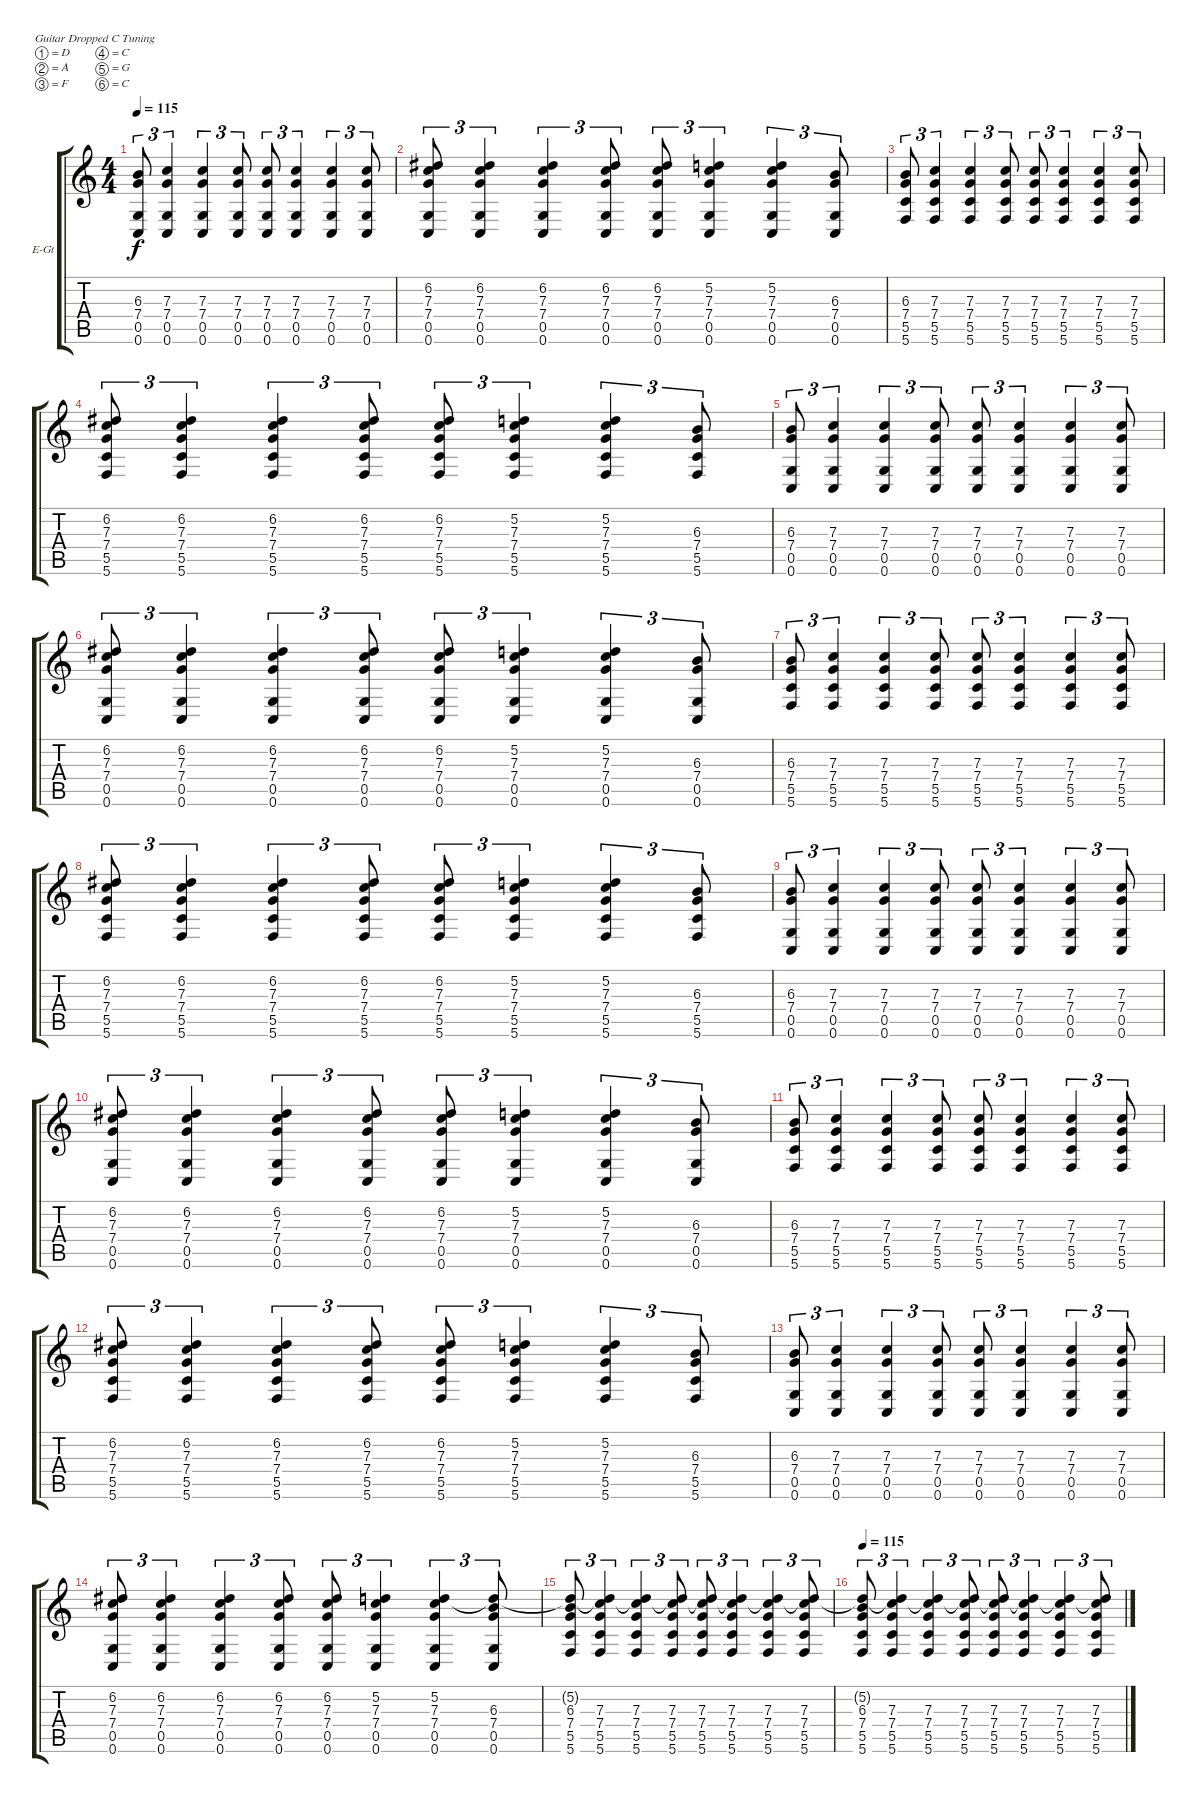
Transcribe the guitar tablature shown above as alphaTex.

\bracketExtendMode groupsimilarinstruments
\firstSystemTrackNameOrientation horizontal
\otherSystemsTrackNameOrientation horizontal
\track ("Adam - Clean" "E-Gt") {instrument electricguitarclean}
\staff {score tabs}
\tuning (D4 A3 F3 C3 G2 C2)
\ts (4 4)
\tempo 115
\clef g2
\ks c
(6.3 0.6 7.4 0.5).8{tu (3 2) dy f} (7.3 0.6 7.4 0.5).4{tu (3 2)} (0.6 7.4 7.3 0.5).4{tu (3 2)} (0.6 7.4 7.3 0.5).8{tu (3 2)} (0.6 7.3 7.4 0.5).8{tu (3 2)} (0.6 7.4 7.3 0.5).4{tu (3 2)} (0.6 7.3 7.4 0.5).4{tu (3 2)} (0.6 7.4 7.3 0.5).8{tu (3 2)} |
(0.6 0.5 7.4 7.3 6.2).8{tu (3 2)} (0.6 6.2 7.3 7.4 0.5).4{tu (3 2)} (0.6 6.2 7.4 7.3 0.5).4{tu (3 2)} (0.6 6.2 7.3 7.4 0.5).8{tu (3 2)} (0.6 6.2 7.4 7.3 0.5).8{tu (3 2)} (0.6 5.2 7.3 7.4 0.5).4{tu (3 2)} (0.6 5.2 7.4 7.3 0.5).4{tu (3 2)} (0.6 6.3 7.4 0.5).8{tu (3 2)} |
(6.3 5.6 7.4 5.5).8{tu (3 2)} (7.3 5.6 7.4 5.5).4{tu (3 2)} (5.6 7.4 7.3 5.5).4{tu (3 2)} (5.6 7.4 7.3 5.5).8{tu (3 2)} (5.6 7.3 7.4 5.5).8{tu (3 2)} (5.6 7.4 7.3 5.5).4{tu (3 2)} (5.6 7.3 7.4 5.5).4{tu (3 2)} (5.6 7.4 7.3 5.5).8{tu (3 2)} |
(5.6 5.5 7.4 7.3 6.2).8{tu (3 2)} (5.6 6.2 7.3 7.4 5.5).4{tu (3 2)} (5.6 6.2 7.4 7.3 5.5).4{tu (3 2)} (5.6 6.2 7.3 7.4 5.5).8{tu (3 2)} (5.6 6.2 7.4 7.3 5.5).8{tu (3 2)} (5.6 5.2 7.3 7.4 5.5).4{tu (3 2)} (5.6 5.2 7.4 7.3 5.5).4{tu (3 2)} (5.6 6.3 7.4 5.5).8{tu (3 2)} |
(6.3 0.6 7.4 0.5).8{tu (3 2)} (7.3 0.6 7.4 0.5).4{tu (3 2)} (0.6 7.4 7.3 0.5).4{tu (3 2)} (0.6 7.4 7.3 0.5).8{tu (3 2)} (0.6 7.3 7.4 0.5).8{tu (3 2)} (0.6 7.4 7.3 0.5).4{tu (3 2)} (0.6 7.3 7.4 0.5).4{tu (3 2)} (0.6 7.4 7.3 0.5).8{tu (3 2)} |
(0.6 0.5 7.4 7.3 6.2).8{tu (3 2)} (0.6 6.2 7.3 7.4 0.5).4{tu (3 2)} (0.6 6.2 7.4 7.3 0.5).4{tu (3 2)} (0.6 6.2 7.3 7.4 0.5).8{tu (3 2)} (0.6 6.2 7.4 7.3 0.5).8{tu (3 2)} (0.6 5.2 7.3 7.4 0.5).4{tu (3 2)} (0.6 5.2 7.4 7.3 0.5).4{tu (3 2)} (0.6 6.3 7.4 0.5).8{tu (3 2)} |
(6.3 5.6 7.4 5.5).8{tu (3 2)} (7.3 5.6 7.4 5.5).4{tu (3 2)} (5.6 7.4 7.3 5.5).4{tu (3 2)} (5.6 7.4 7.3 5.5).8{tu (3 2)} (5.6 7.3 7.4 5.5).8{tu (3 2)} (5.6 7.4 7.3 5.5).4{tu (3 2)} (5.6 7.3 7.4 5.5).4{tu (3 2)} (5.6 7.4 7.3 5.5).8{tu (3 2)} |
(5.6 5.5 7.4 7.3 6.2).8{tu (3 2)} (5.6 6.2 7.3 7.4 5.5).4{tu (3 2)} (5.6 6.2 7.4 7.3 5.5).4{tu (3 2)} (5.6 6.2 7.3 7.4 5.5).8{tu (3 2)} (5.6 6.2 7.4 7.3 5.5).8{tu (3 2)} (5.6 5.2 7.3 7.4 5.5).4{tu (3 2)} (5.6 5.2 7.4 7.3 5.5).4{tu (3 2)} (5.6 6.3 7.4 5.5).8{tu (3 2)} |
(6.3 0.6 7.4 0.5).8{tu (3 2)} (7.3 0.6 7.4 0.5).4{tu (3 2)} (0.6 7.4 7.3 0.5).4{tu (3 2)} (0.6 7.4 7.3 0.5).8{tu (3 2)} (0.6 7.3 7.4 0.5).8{tu (3 2)} (0.6 7.4 7.3 0.5).4{tu (3 2)} (0.6 7.3 7.4 0.5).4{tu (3 2)} (0.6 7.4 7.3 0.5).8{tu (3 2)} |
(0.6 0.5 7.4 7.3 6.2).8{tu (3 2)} (0.6 6.2 7.3 7.4 0.5).4{tu (3 2)} (0.6 6.2 7.4 7.3 0.5).4{tu (3 2)} (0.6 6.2 7.3 7.4 0.5).8{tu (3 2)} (0.6 6.2 7.4 7.3 0.5).8{tu (3 2)} (0.6 5.2 7.3 7.4 0.5).4{tu (3 2)} (0.6 5.2 7.4 7.3 0.5).4{tu (3 2)} (0.6 6.3 7.4 0.5).8{tu (3 2)} |
(6.3 5.6 7.4 5.5).8{tu (3 2)} (7.3 5.6 7.4 5.5).4{tu (3 2)} (5.6 7.4 7.3 5.5).4{tu (3 2)} (5.6 7.4 7.3 5.5).8{tu (3 2)} (5.6 7.3 7.4 5.5).8{tu (3 2)} (5.6 7.4 7.3 5.5).4{tu (3 2)} (5.6 7.3 7.4 5.5).4{tu (3 2)} (5.6 7.4 7.3 5.5).8{tu (3 2)} |
(5.6 5.5 7.4 7.3 6.2).8{tu (3 2)} (5.6 6.2 7.3 7.4 5.5).4{tu (3 2)} (5.6 6.2 7.4 7.3 5.5).4{tu (3 2)} (5.6 6.2 7.3 7.4 5.5).8{tu (3 2)} (5.6 6.2 7.4 7.3 5.5).8{tu (3 2)} (5.6 5.2 7.3 7.4 5.5).4{tu (3 2)} (5.6 5.2 7.4 7.3 5.5).4{tu (3 2)} (5.6 6.3 7.4 5.5).8{tu (3 2)} |
(6.3 0.6 7.4 0.5).8{tu (3 2)} (7.3 0.6 7.4 0.5).4{tu (3 2)} (0.6 7.4 7.3 0.5).4{tu (3 2)} (0.6 7.4 7.3 0.5).8{tu (3 2)} (0.6 7.3 7.4 0.5).8{tu (3 2)} (0.6 7.4 7.3 0.5).4{tu (3 2)} (0.6 7.3 7.4 0.5).4{tu (3 2)} (0.6 7.4 7.3 0.5).8{tu (3 2)} |
(0.6 0.5 7.4 7.3 6.2).8{tu (3 2)} (0.6 6.2 7.3 7.4 0.5).4{tu (3 2)} (0.6 6.2 7.4 7.3 0.5).4{tu (3 2)} (0.6 6.2 7.3 7.4 0.5).8{tu (3 2)} (0.6 6.2 7.4 7.3 0.5).8{tu (3 2)} (0.6 5.2 7.3 7.4 0.5).4{tu (3 2)} (0.6 5.2 7.4 7.3 0.5).4{tu (3 2)} (0.6 6.3 7.4 0.5 5.2{t}).8{tu (3 2)} |
(6.3 5.6 7.4 5.5 5.2{t}).8{tu (3 2)} (7.3 5.6 7.4 5.5 5.2{t}).4{tu (3 2)} (5.6 7.4 7.3 5.5 5.2{t}).4{tu (3 2)} (5.6 7.4 7.3 5.5 5.2{t}).8{tu (3 2)} (5.6 7.3 7.4 5.5 5.2{t}).8{tu (3 2)} (5.6 7.4 7.3 5.5 5.2{t}).4{tu (3 2)} (5.6 7.3 7.4 5.5 5.2{t}).4{tu (3 2)} (5.6 7.4 7.3 5.5 5.2{t}).8{tu (3 2)} |
\tempo (115 0.00625)
(6.3 5.6 7.4 5.5 5.2{t}).8{tu (3 2)} (7.3 5.6 7.4 5.5 5.2{t}).4{tu (3 2)} (5.6 7.4 7.3 5.5 5.2{t}).4{tu (3 2)} (5.6 7.4 7.3 5.5 5.2{t}).8{tu (3 2)} (5.6 7.3 7.4 5.5 5.2{t}).8{tu (3 2)} (5.6 7.4 7.3 5.5 5.2{t}).4{tu (3 2)} (5.6 7.3 7.4 5.5 5.2{t}).4{tu (3 2)} (5.6 7.4 7.3 5.5 5.2{t}).8{tu (3 2)}
